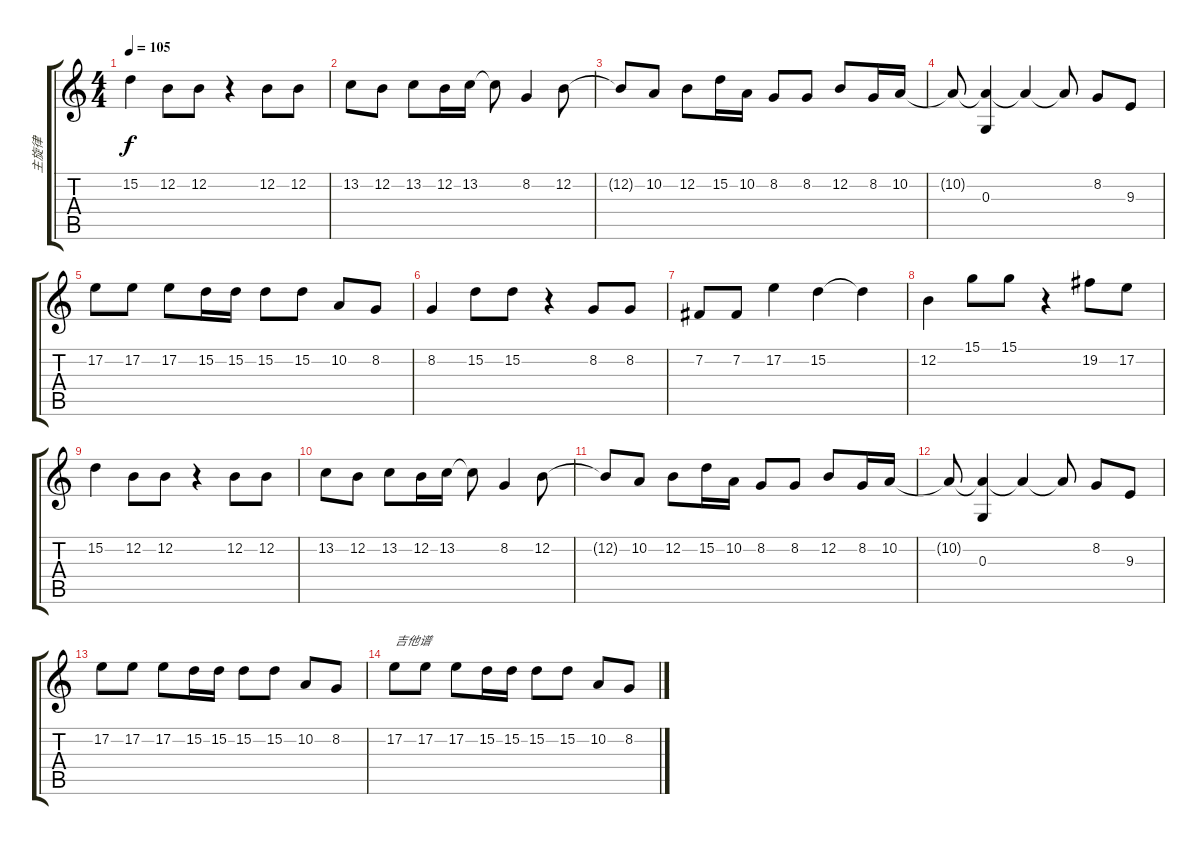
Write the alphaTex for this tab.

\track ("主旋律" "主旋律") {instrument electricgrandpiano}
\staff {score tabs}
\tuning (E4 B3 G3 D3 A2 E2) {hide}
\ts (4 4)
\tempo 105
\clef g2
\ks c
15.2.4{dy f} 12.2.8 12.2.8 r.4 12.2.8 12.2.8 |
13.2.8 12.2.8 13.2.8 12.2.16 13.2.16 13.2{t}.8 8.2.4 12.2.8 |
12.2{t}.8 10.2.8 12.2.8 15.2.16 10.2.16 8.2.8 8.2.8 12.2.8 8.2.16 10.2.16 |
10.2{t}.8 (10.2{t} 0.3).4 10.2{t}.4 10.2{t}.8 8.2.8 9.3.8 |
17.2.8 17.2.8 17.2.8 15.2.16 15.2.16 15.2.8 15.2.8 10.2.8 8.2.8 |
8.2.4 15.2.8 15.2.8 r.4 8.2.8 8.2.8 |
7.2.8 7.2.8 17.2.4 15.2.4 15.2{t}.4 |
12.2.4 15.1.8 15.1.8 r.4 19.2.8 17.2.8 |
15.2.4 12.2.8 12.2.8 r.4 12.2.8 12.2.8 |
13.2.8 12.2.8 13.2.8 12.2.16 13.2.16 13.2{t}.8 8.2.4 12.2.8 |
12.2{t}.8 10.2.8 12.2.8 15.2.16 10.2.16 8.2.8 8.2.8 12.2.8 8.2.16 10.2.16 |
10.2{t}.8 (10.2{t} 0.3).4 10.2{t}.4 10.2{t}.8 8.2.8 9.3.8 |
17.2.8 17.2.8 17.2.8 15.2.16 15.2.16 15.2.8 15.2.8 10.2.8 8.2.8 |
17.2.8{txt "吉他谱"} 17.2.8 17.2.8 15.2.16 15.2.16 15.2.8 15.2.8 10.2.8 8.2.8
